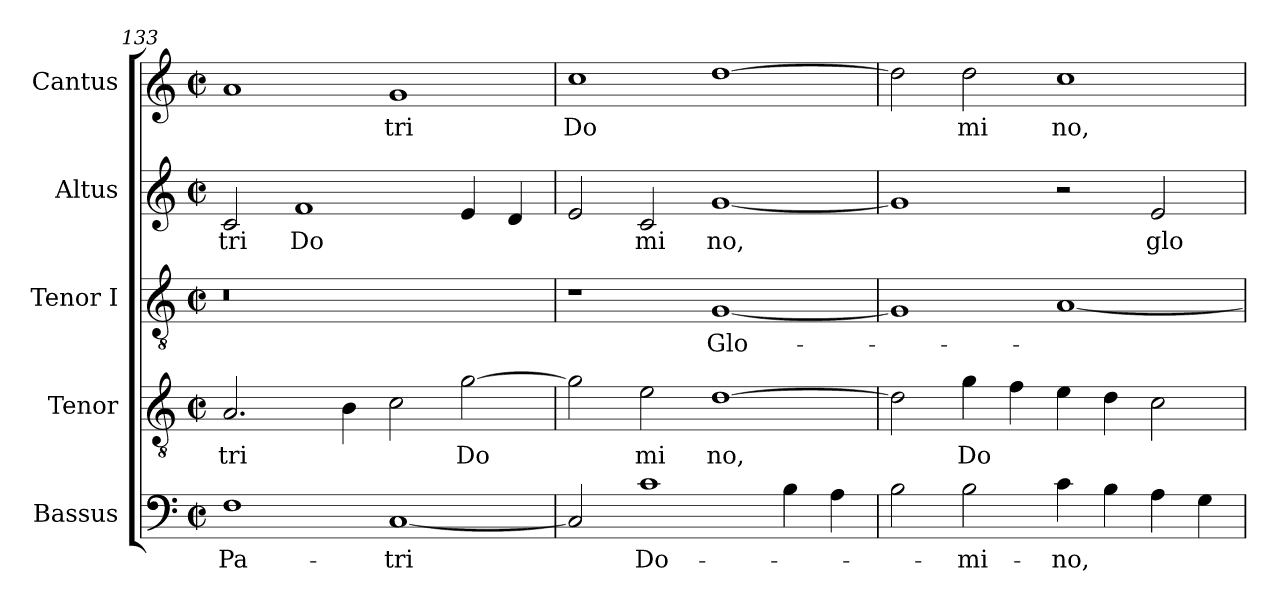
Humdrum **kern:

**kern	**text	**kern	**text	**kern	**text	**kern	**text	**kern	**text
*part5	*part5	*part4	*part4	*part3	*part3	*part2	*part2	*part1	*part1
*staff5	*staff5	*staff4	*staff4	*staff3	*staff3	*staff2	*staff2	*staff1	*staff1
*I"Bassus	*	*I"Tenor	*	*I"Tenor I	*	*I"Altus	*	*I"Cantus	*
*I'Bassus	*	*I'Tenor	*	*I'Tenor I	*	*I'Altus	*	*I'Cantus	*
*clefF4	*	*clefGv2	*	*clefGv2	*	*clefG2	*	*clefG2	*
*M2/2	*	*M2/2	*	*M2/2	*	*M2/2	*	*M2/2	*
*met(c|)	*	*met(c|)	*	*met(c|)	*	*met(c|)	*	*met(c|)	*
=133	=133	=133	=133	=133	=133	=133	=133	=133	=133
!	!LO:LY:b:cj	!	!LO:LY:b:cj	!	!	!	!LO:LY:b:cj	!	!
1F	Pa-	2.A/	tri	0r	.	2c/	tri	1a	.
!	!	!	!	!	!	!	!LO:LY:b:cj	!	!
.	.	.	.	.	.	1f	Do	.	.
.	.	4B\	.	.	.	.	.	.	.
!	!LO:LY:b:cj	!	!	!	!	!	!	!	!LO:LY:b:cj
[<1C	-tri	2c\	.	.	.	.	.	1g	tri
!	!	!	!LO:LY:b	!	!	!	!	!	!
.	.	[>2g\	Do	.	.	4e/	.	.	.
.	.	.	.	.	.	4d/	.	.	.
=134	=134	=134	=134	=134	=134	=134	=134	=134	=134
!	!	!	!	!	!	!	!	!	!LO:LY:b:cj
2C/]	.	2g\]	.	1r	.	2e/	.	1cc	Do
!	!LO:LY:b:cj	!	!LO:LY:b:cj	!	!	!	!LO:LY:b:cj	!	!
1c	Do-	2e\	mi	.	.	2c/	mi	.	.
!	!	!	!LO:LY:b:cj	!	!LO:LY:b:cj	!	!LO:LY:b:cj	!	!
.	.	[>1d	no,	[<1G	Glo-	[<1g	no,	[>1dd	.
4B\	.	.	.	.	.	.	.	.	.
4A\	.	.	.	.	.	.	.	.	.
=135	=135	=135	=135	=135	=135	=135	=135	=135	=135
2B\	.	2d\]	.	1G]	.	1g]	.	2dd\]	.
!	!LO:LY:b:cj	!	!LO:LY:b	!	!	!	!	!	!LO:LY:b:cj
2B\	-mi-	4g\	Do	.	.	.	.	2dd\	mi
.	.	4f\	.	.	.	.	.	.	.
!	!LO:LY:b	!	!	!	!	!	!	!	!LO:LY:b:cj
4c\	-no,	4e\	.	[>1A	.	2r	.	1cc	no,
4B\	.	4d\	.	.	.	.	.	.	.
!	!	!	!	!	!	!	!LO:LY:b:cj	!	!
4A\	.	2c\	.	.	.	2e/	glo	.	.
4G\	.	.	.	.	.	.	.	.	.
=	=	=	=	=	=	=	=	=	=
*-	*-	*-	*-	*-	*-	*-	*-	*-	*-
